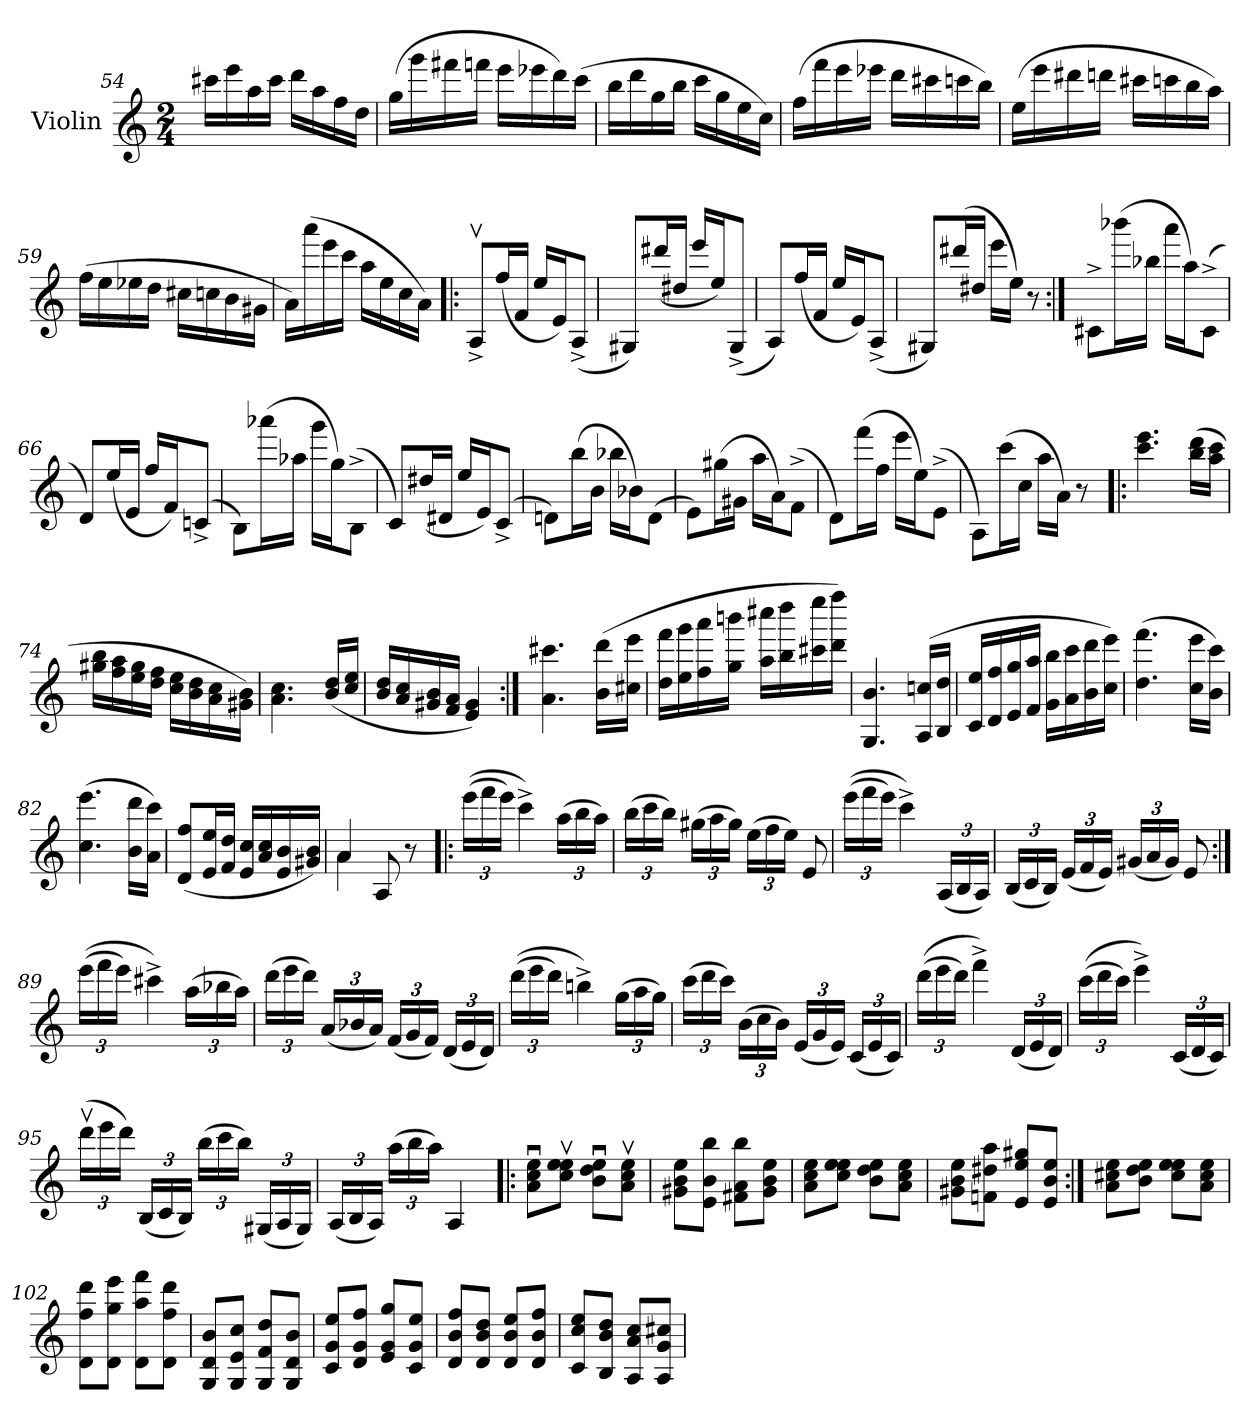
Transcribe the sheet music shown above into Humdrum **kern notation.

**kern
*part1
*staff1
*I"Violin
*I'Vln.
*clefG2
*k[]
*C:
*M2/4
=54
16ccc#X\LL
16eee\
16aa\
16ccc#\JJ
16ddd\LL
16aa\
16ff\
16dd\JJ
=55
(16gg\LL
16ggg\
16fff#X\
16fffn\JJ
16eee\LL
16eee-X\
16ddd\)
(16ccc\JJ
=56
16bb\LL
16ddd\
16gg\
16bb\JJ
16ccc\LL
16gg\
16ee\
16cc\JJ)
!!LO:LB:g=z
=57
(16ff\LL
16fff\
16eee\
16eee-X\JJ
16ddd\LL
16ccc#X\
16cccn\
16bb\JJ)
=58
(16ee\LL
16eee\
16ddd#X\
16dddn\JJ
16ccc#X\LL
16cccn\
16bb\
16aa\JJ)
=59
(16ff\LL
16ee\
16ee-X\
16dd\JJ
16cc#X\LL
16ccn\
16b\
16g#X\JJ
=60
16a\LL)
(16aaa\
16eee\
16ccc\JJ
16aa\LL
16ee\
16cc\
16a\JJ)
!!LO:LB:g=z
=61!|:
8Av^/L
(16ff/L
16f/JJ
16ee/LL
16e/J)
(8A^/J
=62
8G#X/L)
(16ddd#X/L
16dd#X/JJ
16eee/LL
16ee/J)
(8G#^/J
=63
8A/L)
(16ff/L
16f/JJ
16ee/LL
16e/J)
(8A^/J
=64
8G#X/L)
(16ddd#X/L
16dd#X/JJ
16eee\LL
16ee\JJ)
8r
=65:|!
8c#X^\L
(16bbb-X\L
16bb-X\JJ
16aaa\LL
16aa\J)
(8c#^\J
!!LO:LB:g=z
=66
8d/L)
(16ee/L
16e/JJ
16ff/LL
16f/J)
(8cn^/J
=67
8B\L)
(16aaa-X\L
16aa-X\JJ
16ggg\LL
16gg\J)
(8B^\J
=68
8c/L)
(16dd#X/L
16d#X/JJ
16ee/LL
16e/J)
(8c^/J
=69
8dn\L)
(16bb\L
16b\JJ
16bb-X\LL
16b-X\J)
(8d\J
=70
8e\L)
(16gg#X\L
16g#X\JJ
16aa\LL
16a\J)
(8f^\J
!!LO:LB:g=z
=71
8d\L)
(16fff\L
16ff\JJ
16eee\LL
16ee\J)
(8e^\J
=72
8A\L)
(16ccc\L
16cc\JJ
16aa\LL
16a\JJ)
8r
=73!|:
4.ccc\ 4.eee\
(16bb\ 16ddd\LL
16aa\ 16ccc\JJ
=74
16gg#X\ 16bb\LL
16ff\ 16aa\
16ee\ 16gg#\
16dd\ 16ff\JJ
16cc\ 16ee\LL
16b\ 16dd\
16a\ 16cc\
16g#X\ 16b\JJ)
=75
4.a\ 4.cc\
(16b/ 16dd/LL
16cc/ 16ee/JJ
=76
16b/ 16dd/LL
16a/ 16cc/
16g#X/ 16b/
16f/ 16a/JJ
4e/ 4g#/)
!!LO:LB:g=z
=77:|!
4.a\ 4.ccc#X\
(16b\ 16ddd\LL
16cc#X\ 16eee\JJ
=78
16dd\ 16fff\LL
16ee\ 16ggg\
16ff\ 16aaa\
16gg\ 16bbbn\JJ
16aa\ 16cccc#X\LL
16bb\ 16dddd\
16ccc#X\ 16eeee\
16ddd\ 16ffff\JJ)
=79
4.G/ 4.b/
(16A/ 16ccn/LL
16B/ 16dd/JJ
=80
16c/ 16ee/LL
16d/ 16ff/
16e/ 16gg/
16f/ 16aa/JJ
16g\ 16bb\LL
16a\ 16ccc\
16b\ 16ddd\
16cc\ 16eee\JJ)
=81
(4.dd\ 4.fff\
16cc\ 16eee\LL
16b\ 16ccc\JJ)
=82
(4.cc\ 4.eee\
16b\ 16ddd\LL
16a\ 16ccc\JJ)
!!LO:LB:g=z
=83
(8d/ 8ff/L
16e/ 16ee/L
16f/ 16dd/JJ
16e/ 16cc/LL
16a/ 16cc/
16e/ 16b/
16g#X/ 16b/JJ)
=84
*^
4a/	4a\
8A/	4ryy
8r	.
*v	*v
=85!|:
*Xbrackettup
((24eee\LL
24fff\
24eee\JJ)
4ccc^\)
(24aa\LL
24bb\
24aa\JJ)
=86
(24bb\LL
24ccc\
24bb\JJ)
(24gg#X\LL
24aa\
24gg#\JJ)
(24ee\LL
24ff\
24ee\JJ)
8e/
=87
((24eee\LL
24fff\
24eee\JJ)
4ccc^\)
(24A/LL
24B/
24A/JJ)
!!LO:LB:g=z
=88
(24B/LL
24c/
24B/JJ)
(24e/LL
24f/
24e/JJ)
(24g#X/LL
24a/
24g#/JJ)
8e/
=89:|!
((24eee\LL
24fff\
24eee\JJ)
4ccc#X^\)
(24aa\LL
24bb-X\
24aa\JJ)
=90
(24ddd\LL
24eee\
24ddd\JJ)
(24a/LL
24b-X/
24a/JJ)
(24f/LL
24g/
24f/JJ)
(24d/LL
24e/
24d/JJ)
=91
((24ddd\LL
24eee\
24ddd\JJ)
4bbn^\)
(24gg\LL
24aa\
24gg\JJ)
!!LO:LB:g=z
=92
(24ccc\LL
24ddd\
24ccc\JJ)
(24b\LL
24cc\
24b\JJ)
(24e/LL
24g/
24e/JJ)
(24c/LL
24e/
24c/JJ)
=93
((24ddd\LL
24eee\
24ddd\JJ)
4fff^\)
(24d/LL
24e/
24d/JJ)
=94
((24ccc\LL
24ddd\
24ccc\JJ)
4eee^\)
(24c/LL
24d/
24c/JJ)
=95
(24dddv\LL
24eee\
24ddd\JJ)
(24B/LL
24c/
24B/JJ)
(24bb\LL
24ccc\
24bb\JJ)
(24G#X/LL
24A/
24G#/JJ)
!!LO:PB:g=z
=96
(24A/LL
24B/
24A/JJ)
(24aa\LL
24bb\
24aa\JJ)
4A/
=97!|:
8a\u 8cc\u 8ee\uL
8cc\v 8ee\v 8ee\vJ
8b\u 8dd\u 8ee\uL
8a\v 8cc\v 8ee\vJ
=98
8g#X\ 8b\ 8ee\L
8e\ 8b\ 8bb\J
8f#X\ 8a\ 8bb\L
8g#\ 8b\ 8ee\J
=99
8a\ 8cc\ 8ee\L
8cc\ 8ee\ 8ee\J
8b\ 8dd\ 8ee\L
8a\ 8cc\ 8ee\J
=100
8g#X\ 8b\ 8ee\L
8fn\ 8dd#X\ 8aa\J
8e/ 8ee/ 8gg#X/L
8e/ 8b/ 8ee/J
=101:|!
8a\ 8cc#X\ 8ee\L
8b\ 8dd\ 8ee\J
8cc#\ 8ee\ 8ee\L
8a\ 8cc#\ 8ee\J
!!LO:LB:g=z
=102
8d\ 8ff\ 8ddd\L
8d\ 8gg\ 8eee\J
8d\ 8aa\ 8fff\L
8d\ 8ff\ 8ddd\J
=103
8G/ 8d/ 8b/L
8G/ 8e/ 8cc/J
8G/ 8f/ 8dd/L
8G/ 8d/ 8b/J
=104
8c/ 8g/ 8ee/L
8d/ 8g/ 8ff/J
8e/ 8g/ 8gg/L
8c/ 8g/ 8ee/J
=105
8d/ 8b/ 8ff/L
8d/ 8b/ 8dd/J
8d/ 8b/ 8ee/L
8d/ 8b/ 8ff/J
=106
8c/ 8cc/ 8ee/L
8B/ 8b/ 8dd/J
8A/ 8a/ 8cc/L
8A/ 8g/ 8cc#X/J
=
*-
